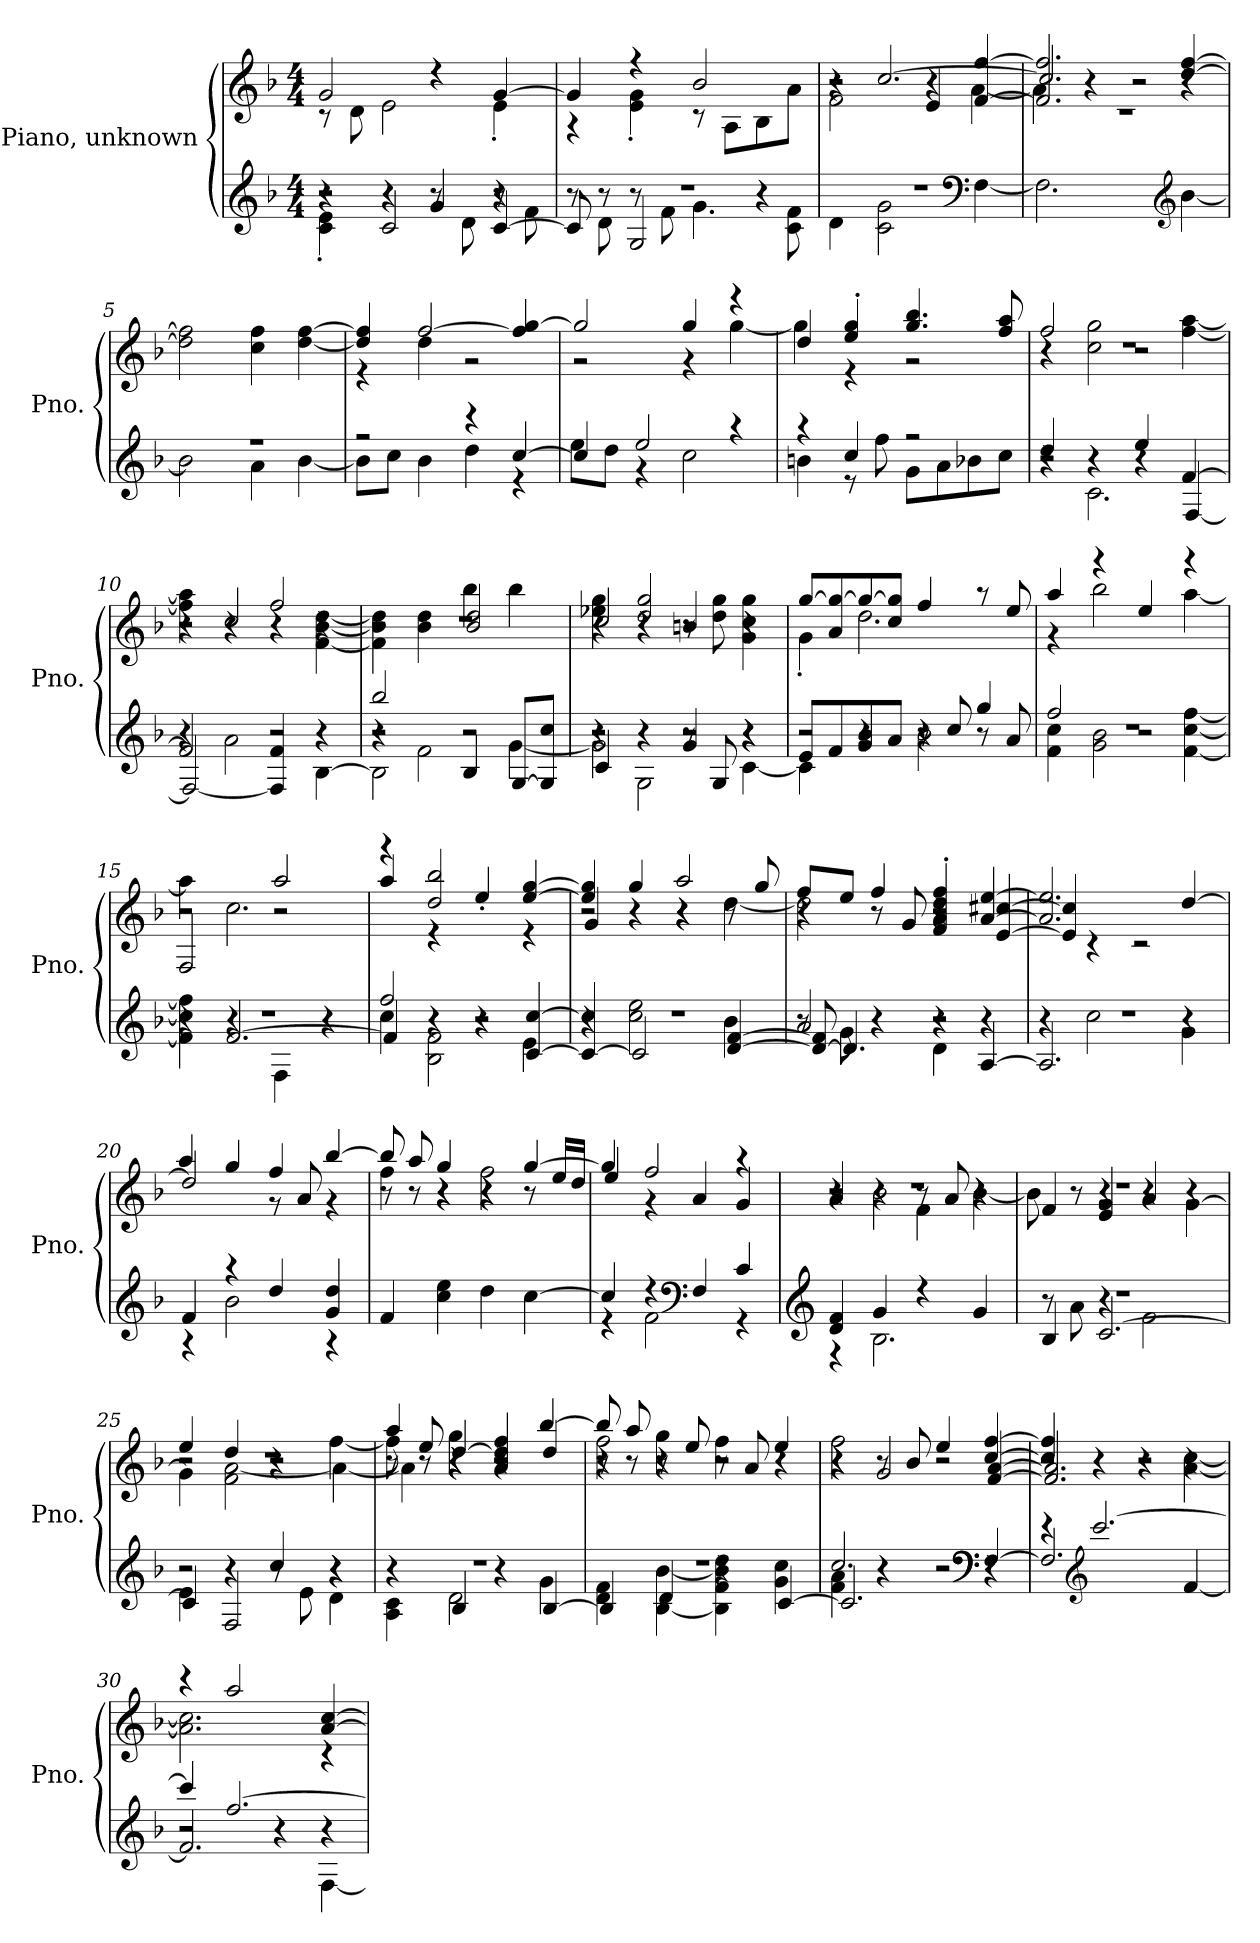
**kern	**kern
*part1	*part1
*staff2	*staff1
*I"Piano, unknown	*
*I'Pno.	*
*clefG2	*clefG2
*k[b-]	*k[b-]
*M4/4	*M4/4
*MM120	*MM120
=1	=1
*^	*^
*	*^	*	*
2r	4c\' 4e\'	4r	2g/	8r
.	.	.	.	8d\
.	4r	2c/	.	2e\
4g/	8r	.	4r	.
.	8d\	.	.	.
4r	8r	[4c/	[4g/	4e'\
.	8f\	.	.	.
=2	=2	=2	=2	=2
1r	8r	8c/]	4g/]	4r
.	8d\	8r	.	.
.	8r	2G/	4r	4e\' 4g\'
.	8f\	.	.	.
.	4.g\	.	2b-/	8r
.	.	.	.	8A\L
.	.	4r	.	8B-\
.	8c\ 8f\	.	.	8a\J
*	*v	*v	*	*
=3	=3	=3	=3
*	*	*	*^
1r	4d\	2r	2f\	4r
.	2c\ 2g\	.	.	[2.cc/
.	.	4e/	4r	.
*clefF4	*	*	*	*
.	[4F\	[4f/ [4ff/	[4a\	.
=4	=4	=4	=4	=4
1r	2.F\]	2.f/] 2.ff/]	4a\]	2.cc/]
.	.	.	4r	.
.	.	.	2r	.
*clefG2	*	*	*	*
.	[4b-\	[4dd/ [4ff/	.	4r
*	*	*v	*v	*v
=5	=5	=5
1r	2b-\]	2dd\] 2ff\]
.	4a\	4cc\ 4ff\
.	[4b-\	[4dd\ [4ff\
=6	=6	=6
*	*	*^
2r	8b-\L]	4dd/] 4ff/]	4r
.	8cc\J	.	.
.	4b-\	[2ff/	4dd\
4r	4dd\	.	2r
[4cc/	4r	4ff/] [4gg/	.
!!LO:LB:g=z	!!
=7	=7	=7	=7
4cc/]	8ee\L	2gg/]	2r
.	8dd\J	.	.
2ee/	4r	.	.
.	2cc\	4gg/	4r
4r	.	4r	[4gg\
=8	=8	=8	=8
4r	4bn\	4dd/	4gg\]
4cc/	8r	4ee/' 4gg/'	4r
.	8ff\	.	.
2r	8g\L	4.gg/ 4.bb-/	2r
.	8a\	.	.
.	8b-X\	.	.
.	8cc\J	8ff/ 8aa/	.
=9	=9	=9	=9
*	*^	*	*^
2r	4dd/	4r	1r	4r	2ff/
.	4r	2.c\	.	2cc\ 2gg\	.
4r	4ee/	.	.	.	2r
[4f/	[4F/	.	.	[4ff\ [4aa\	.
=10	=10	=10	=10	=10	=10
2f/]	2F/_	4r	2r	4ff\] 4aa\]	4r
.	.	2a\	.	4r	2cc/
2r	4F/] 4f/	.	2ff/	4r	.
.	4r	[4B-\	.	[4f\ [4b-\ [4dd\	4r
=11	=11	=11	=11	=11	=11
*	*	*^	*	*	*
2bb-/	4r	2r	2B-\]	1r	4f\] 4b-\] 4dd\]	2r
.	2f\	.	.	.	4b-\ 4dd\	.
2r	.	4B-/	2r	.	4bb-\	2b-/ 2dd/
.	[4g\	[8G/L	.	.	4bb-\	.
.	.	8G/] 8cc/J	.	.	.	.
=12	=12	=12	=12	=12	=12	=12
2r	2g\]	4c/	4r	4r	4ee-X\ 4gg\	2cc/
.	.	4r	2G\	2dd/ 2gg/	4r	.
4g/	2r	8r	.	.	8r	4bn/
.	.	8G/	.	.	8dd\ 8gg\	.
4r	.	4r	[4c\	4r	4g\ 4cc\ 4gg\	4r
*	*	*v	*v	*	*	*
*	*	*	*	*v	*v
!!LO:LB:g=z
=13	=13	=13	=13	=13
2r	8e/L	4c\]	[8gg/L	4g'\
.	8f/	.	8a/ 8gg/_	.
.	8g/ 8b-/	4r	8gg/_	2.dd\
.	8a/J	.	8cc/ 8gg/]J	.
4r	8r	2b-\	4ff/	.
.	8cc/	.	.	.
4gg/	8r	.	8r	.
.	8a/	.	8ee/	.
=14	=14	=14	=14	=14
1r	4f\ 4cc\	2ff/	4aa/	4r
.	2g\ 2b-\	.	4r	2bb-\
.	.	2r	4ee/	.
.	[4f\ [4cc\ [4ff\	.	4r	[4aa\
=15	=15	=15	=15	=15
*	*	*	*	*^
1r	4f\] 4cc\] 4ff\]	4r	2r	4aa\]	2F/
.	4r	[2.f/	.	2.cc\	.
.	4F\	.	2aa/	.	2r
.	4r	.	.	.	.
*	*	*	*	*v	*v
=16	=16	=16	=16	=16
2ff/	4cc\	4f/]	4r	4aa/
.	2B-\ 2f\	4r	2dd/ 2bb-/	4r
2r	.	4r	.	4ee'/
.	4e\	[4c/ [4cc/	[4ee/ [4gg/	4r
=17	=17	=17	=17	=17
*	*	*	*	*^
1r	4r	4c/_ 4cc/]	4ee/] 4gg/]	2r	4g/
.	2cc\ 2ee\	2c/]	4r	.	4gg/
.	.	.	2aa/	4r	4r
.	4b-\	[4d/ [4f/	.	[4dd\	8r
.	.	.	.	.	8gg/
!!LO:LB:g=z	!!	!!
=18	=18	=18	=18	=18	=18
2a/	8r	8d/_ 8f/]	4r	2dd\]	8ff/L
.	8g\	4.d/]	.	.	8ee/J
.	4r	.	4ff/	.	8r
.	.	.	.	.	8g/
2r	4d\	4r	4r	2r	4f/' 4a/' 4dd/' 4ff/'
.	4r	[4A/	[4a/ [4ee/	.	[4e/ [4cc#X/
*	*	*	*	*v	*v
=19	=19	=19	=19	=19
1r	4r	2.A/]	2.a/] 2.ee/]	4e/] 4cc#/]
.	2cc\	.	.	4r
.	.	.	.	2r
.	4g\	4r	[4dd/	.
*	*v	*v	*	*
=20	=20	=20	=20
4f/	4r	2dd/]	4aa/
4r	2b-\	.	4gg/
4dd/	.	4ff/	8r
.	.	.	8a/
4g/ 4dd/	4r	[4bb-/	4r
*v	*v	*	*
=21	=21	=21
*	*	*^
4f/	8bb-/]	4ff\	8r
.	8r	.	8aa/
4cc\ 4ee\	4r	4r	4gg/
4dd\	4r	2ff\	4r
[4cc\	[4gg/	.	8r
.	.	.	16ee/LL
.	.	.	16dd/JJ
*	*	*v	*v
=22	=22	=22
*^	*	*
4cc/]	4r	4gg/]	4ee/
4r	2f\	2ff/	4r
*clefF4	*	*	*
4F/	.	.	4a/
4c/	4r	4r	4g/
*	*	*v	*v
!!LO:LB:g=z
=23	=23	=23
*clefG2	*	*
*	*	*^
*	*	*	*^
*	*	*	*	*^
4d/ 4f/	4r	1r	2r	4a/	4r
4g/	2.B-\	.	.	4r	2b-\
4r	.	.	4f\	8r	.
.	.	.	.	8a/	.
4g/	.	.	4r	4r	[4b-\
*	*	*	*	*v	*v
=24	=24	=24	=24	=24
*	*^	*	*	*
1r	8r	4B-/	1r	4f/	8b-\]
.	8a\	.	.	.	8r
.	4r	[2.c/	.	4e/ 4g/	4r
.	2f\	.	.	4a/	4r
.	.	.	.	4r	[4g\
=25	=25	=25	=25	=25	=25
*	*	*	*	*	*^
2r	4e\	4c/]	1r	2r	4ee/	4g\]
.	4r	2F/	.	.	4dd/	2f\ [2a\
4cc/	8r	.	.	4r	2r	.
.	8e\	.	.	.	.	.
4r	4d\	4r	.	[4ff\	.	4a\_
=26	=26	=26	=26	=26	=26	=26
1r	4A\ 4c\	4r	4aa/	8ff\]	8r	4a\]
.	.	.	.	8r	8ee/	.
.	2d\	4B-/	4r	4gg\	[4dd/	4r
.	.	4r	4r	2r	4a/ 4dd/] 4ff/	2r
.	4g\	[4B-/	[4bb-/	.	4dd/	.
=27	=27	=27	=27	=27	=27	=27
1r	4d\ 4f\	4B-/]	8bb-/]	4r	8r	2ff\
.	.	.	8r	.	8aa/	.
.	[4B-\ [4b-\	4d/	4r	4gg\	8r	.
.	.	.	.	.	8ee/	.
.	4B-\] 4f\ 4b-\] 4dd\	4r	2r	2r	8r	4ff\
.	.	.	.	.	8a/	.
.	4g\ 4cc\	[4c/	.	.	4ee/	4r
*	*	*	*	*	*v	*v
!!LO:LB:g=z
=28	=28	=28	=28	=28	=28
2.cc/	4f\ 4a\	2.c/]	4r	2ff\	4r
.	4r	.	8r	.	2g/
.	.	.	8b-/	.	.
.	2r	.	4ee/	2r	.
*clefF4	*	*	*	*	*
4r	.	[4F/	[4cc/ [4ff/	.	[4f/ [4a/
*	*v	*v	*	*	*
=29	=29	=29	=29	=29
4r	2.F/]	4cc/] 4ff/]	2r	2.f/] 2.a/]
*clefG2	*	*	*	*
[2.ccc/	.	4r	.	.
.	.	2r	4r	.
.	[4f/	.	[4a\ [4cc\	4r
*	*	*	*v	*v
=30	=30	=30	=30
*	*^	*	*
4ccc/]	2r	2.f/]	4r	2.a\] 2.cc\]
[2.ff/	.	.	2aa/	.
.	4r	.	.	.
.	[4F\	4r	[4a/ [4cc/	4r
*v	*v	*v	*	*
*	*v	*v
=	=
*-	*-
